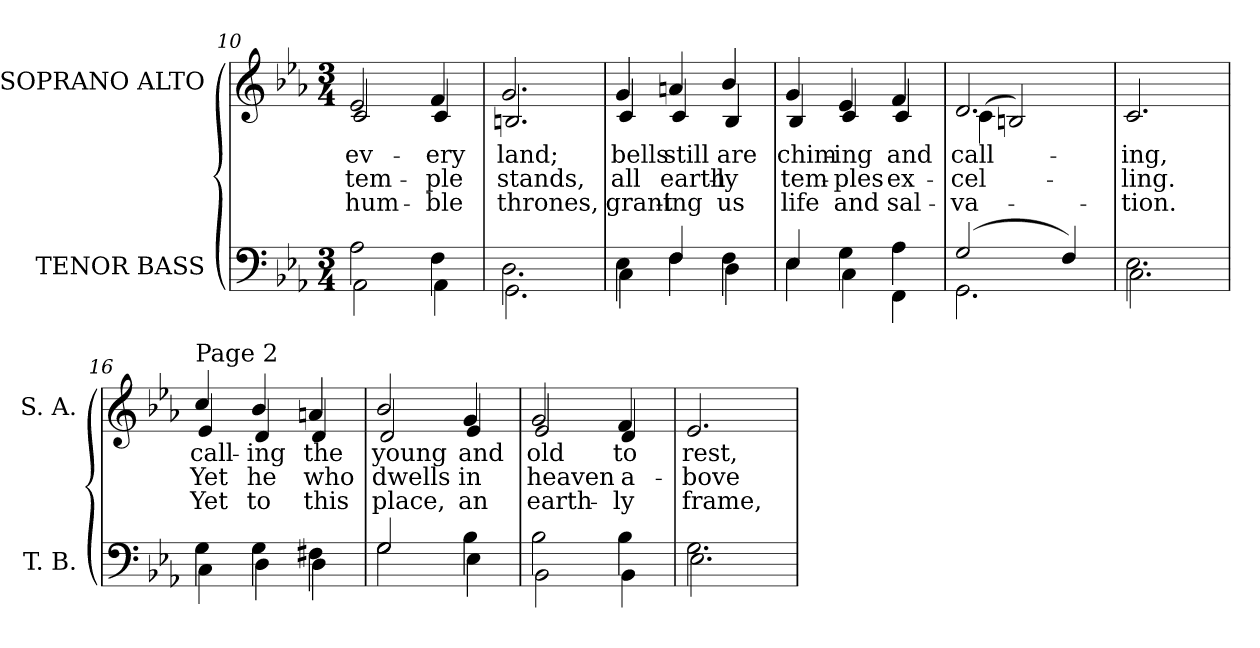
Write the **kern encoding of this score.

**kern	**kern	**text	**text	**text
*part2	*part1	*part1	*part1	*part1
*staff2	*staff1	*staff1	*staff1	*staff1
*I"TENOR BASS	*I"SOPRANO ALTO	*	*	*
*I'T. B.	*I'S. A.	*	*	*
!!LO:LB:g=z
*clefF4	*clefG2	*	*	*
*k[b-e-a-]	*k[b-e-a-]	*	*	*
*E-:	*E-:	*	*	*
*M3/4	*M3/4	*	*	*
=10	=10	=10	=10	=10
*^	*	*	*	*
!	!	!	!LO:LY:b:color=#000000	!LO:LY:b:color=#000000	!LO:LY:b:color=#000000
*	*	*^	*	*	*
2A-i\	2AA-i\	2e-i/	2ci/	ev-	tem-	hum-
!	!	!	!	!LO:LY:b:color=#000000	!LO:LY:b:color=#000000	!LO:LY:b:color=#000000
4Fi\	4AA-i\	4fi/	4ci/	-ery	-ple	-ble
=11	=11	=11	=11	=11	=11	=11
!	!	!	!	!LO:LY:b:color=#000000	!LO:LY:b:color=#000000	!LO:LY:b:color=#000000
2.Di\	2.GGi\	2.gi/	2.Bni/	land;	stands,	thrones,
=12	=12	=12	=12	=12	=12	=12
!	!	!	!	!LO:LY:b:color=#000000	!LO:LY:b:color=#000000	!LO:LY:b:color=#000000
4E-i\	4Ci\	4gi/	4ci/	bells	all	grant-
!	!	!	!	!LO:LY:b:color=#000000	!LO:LY:b:color=#000000	!LO:LY:b:color=#000000
4Fi/	4Fi\	4ani/	4ci/	still	earth-	-ing
!	!	!	!	!LO:LY:b:color=#000000	!LO:LY:b:color=#000000	!LO:LY:b:color=#000000
4Fi\	4Di\	4b-i/	4B-i/	are	-ly	us
=13	=13	=13	=13	=13	=13	=13
!	!	!	!	!LO:LY:b:color=#000000	!LO:LY:b:color=#000000	!LO:LY:b:color=#000000
4E-i/	4E-i\	4gi/	4B-i/	chim-	tem-	life
!	!	!	!	!LO:LY:b:color=#000000	!LO:LY:b:color=#000000	!LO:LY:b:color=#000000
4Gi\	4Ci\	4e-i/	4ci/	-ing	-ples	and
!	!	!	!	!LO:LY:b:color=#000000	!LO:LY:b:color=#000000	!LO:LY:b:color=#000000
4A-i\	4FFi\	4fi/	4ci/	and	ex-	sal-
=14	=14	=14	=14	=14	=14	=14
!	!	!	!	!LO:LY:b:color=#000000	!LO:LY:b:color=#000000	!LO:LY:b:color=#000000
(2Gi/	2.GGi\	2.di/	(4ci\	call-	-cel-	-va-
.	.	.	2Bni/)	.	.	.
4Fi/)	.	.	.	.	.	.
=15	=15	=15	=15	=15	=15	=15
!	!	!	!	!LO:LY:b:color=#000000	!LO:LY:b:color=#000000	!LO:LY:b:color=#000000
2.E-i\	2.Ci\	2.ci/	2.ci\yy	-ing,	-ling.	-tion.
!!LO:PB:g=z	!!
=16	=16	=16	=16	=16	=16	=16
!	!	!LO:TX:a:t=Page 2	!	!	!	!
!	!	!	!	!LO:LY:b:color=#000000	!LO:LY:b:color=#000000	!LO:LY:b:color=#000000
4Gi\	4Ci\	4cci/	4e-i/	call-	Yet	Yet
!	!	!	!	!LO:LY:b:color=#000000	!LO:LY:b:color=#000000	!LO:LY:b:color=#000000
4Gi\	4Di\	4b-i/	4di/	-ing	he	to
!	!	!	!	!LO:LY:b:color=#000000	!LO:LY:b:color=#000000	!LO:LY:b:color=#000000
4F#Xi\	4Di\	4ani/	4di/	the	who	this
=17	=17	=17	=17	=17	=17	=17
!	!	!	!	!LO:LY:b:color=#000000	!LO:LY:b:color=#000000	!LO:LY:b:color=#000000
2Gi/	2Gi\	2b-i/	2di/	young	dwells	place,
!	!	!	!	!LO:LY:b:color=#000000	!LO:LY:b:color=#000000	!LO:LY:b:color=#000000
4B-i\	4E-i\	4gi/	4e-i/	and	in	an
=18	=18	=18	=18	=18	=18	=18
!	!	!	!	!LO:LY:b:color=#000000	!LO:LY:b:color=#000000	!LO:LY:b:color=#000000
2B-i\	2BB-i\	2gi/	2e-i/	old	heaven	earth-
!	!	!	!	!LO:LY:b:color=#000000	!LO:LY:b:color=#000000	!LO:LY:b:color=#000000
4B-i\	4BB-i\	4fi/	4di/	to	a-	-ly
=19	=19	=19	=19	=19	=19	=19
!	!	!	!	!LO:LY:b:color=#000000	!LO:LY:b:color=#000000	!LO:LY:b:color=#000000
2.Gi\	2.E-i\	2.e-i/	2.e-i\yy	rest,	-bove	frame,
*v	*v	*	*	*	*	*
*	*v	*v	*	*	*
=	=	=	=	=
*-	*-	*-	*-	*-
